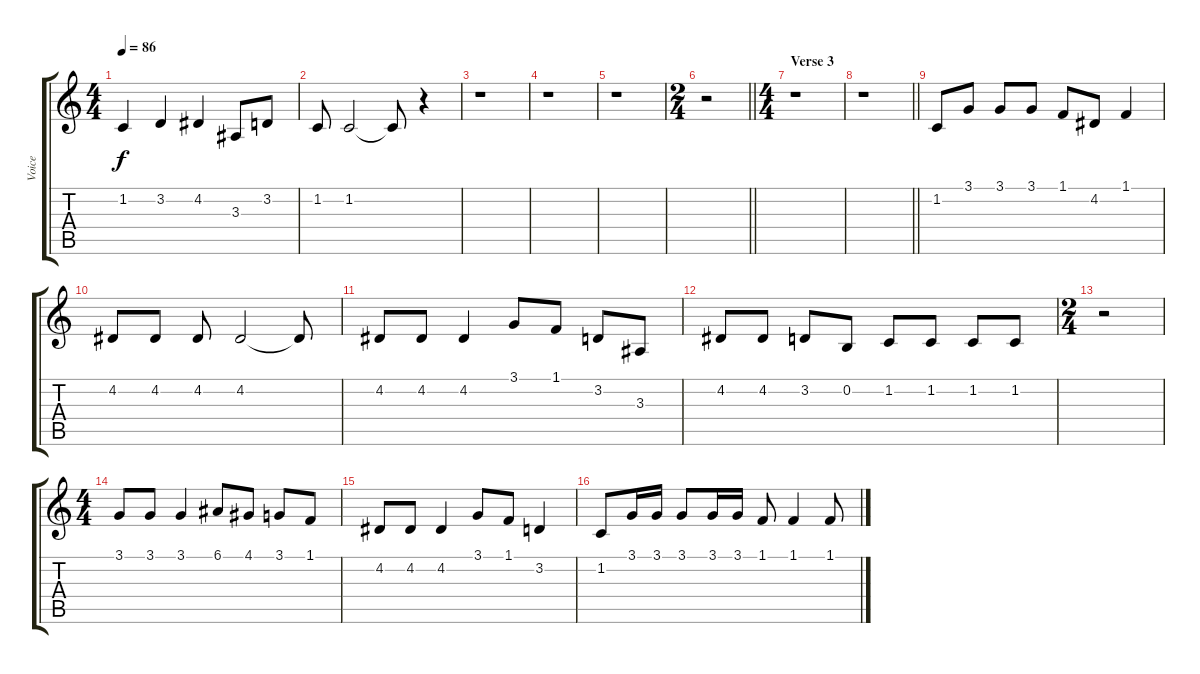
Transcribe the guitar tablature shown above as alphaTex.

\track ("Voice" "Voice") {instrument fx5brightness}
\staff {score tabs}
\tuning (E4 B3 G3 D3 A2 E2) {hide}
\ts (4 4)
\tempo 86
\clef g2
\ks c
1.2.4{dy f} 3.2.4 4.2.4 3.3.8 3.2.8 |
1.2.8 1.2.2 1.2{t}.8 r.4 |
r.1 |
r.1 |
r.1 |
\ts (2 4)
\barLineRight lightlight
r.2 |
\ts (4 4)
\section ("" "Verse 3")
r.1 |
\barLineRight lightlight
r.1 |
1.2.8 3.1.8 3.1.8 3.1.8 1.1.8 4.2.8 1.1.4 |
4.2.8 4.2.8 4.2.8 4.2.2 4.2{t}.8 |
4.2.8 4.2.8 4.2.4 3.1.8 1.1.8 3.2.8 3.3.8 |
4.2.8 4.2.8 3.2.8 0.2.8 1.2.8 1.2.8 1.2.8 1.2.8 |
\ts (2 4)
r.2 |
\ts (4 4)
3.1.8 3.1.8 3.1.4 6.1.8 4.1.8 3.1.8 1.1.8 |
4.2.8 4.2.8 4.2.4 3.1.8 1.1.8 3.2.4 |
1.2.8 3.1.16 3.1.16 3.1.8 3.1.16 3.1.16 1.1.8 1.1.4 1.1.8
